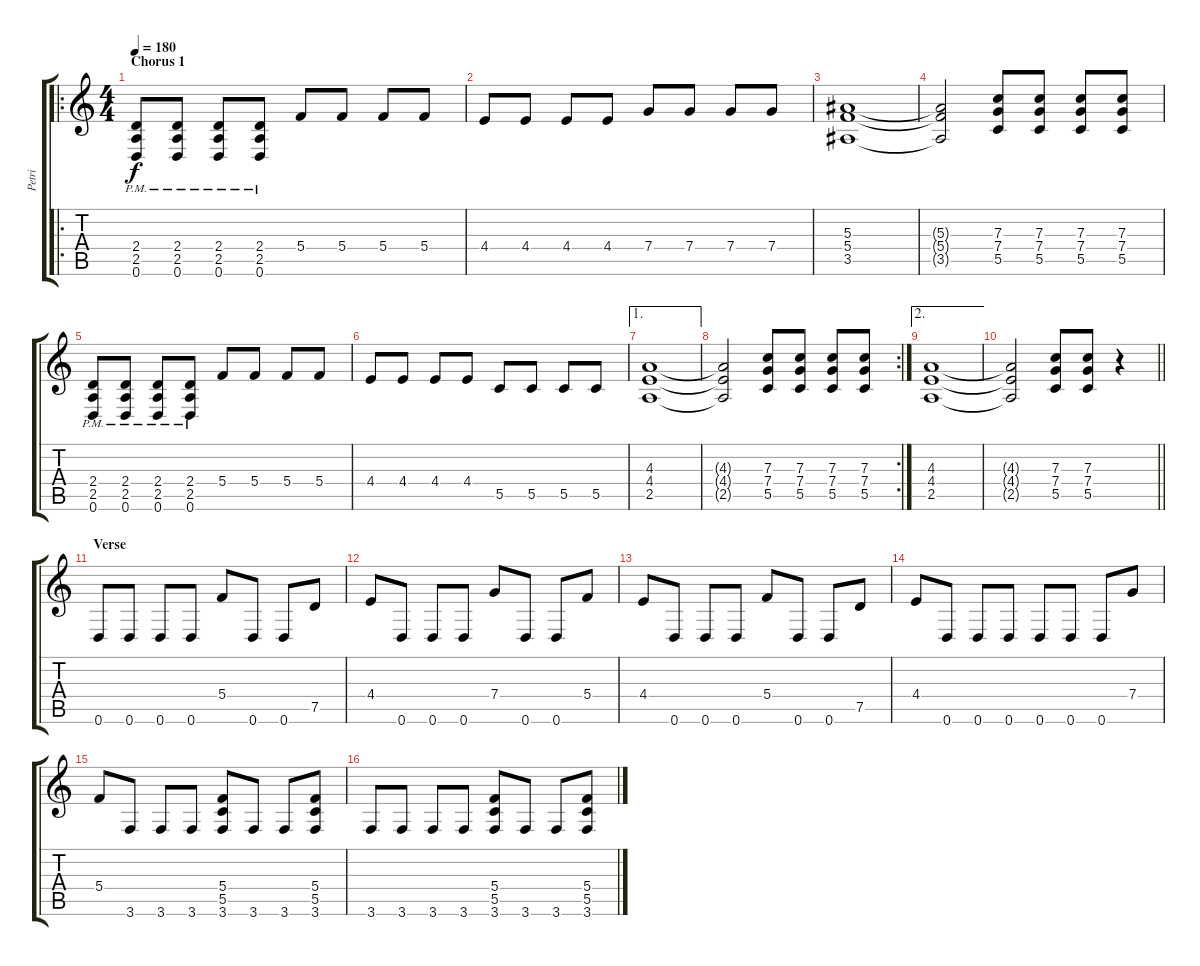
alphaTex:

\track ("Petri" "Petri") {instrument distortionguitar}
\staff {score tabs}
\tuning (D4 A3 F3 C3 G2 D2) {hide}
\ro
\ts (4 4)
\section ("" "Chorus 1")
\tempo 180
\clef g2
\ks c
(2.4{pm} 2.5{pm} 0.6{pm}).8{dy f} (2.4{pm} 2.5{pm} 0.6{pm}).8 (2.4{pm} 2.5{pm} 0.6{pm}).8 (2.4{pm} 2.5{pm} 0.6{pm}).8 5.4.8 5.4.8 5.4.8 5.4.8 |
4.4.8 4.4.8 4.4.8 4.4.8 7.4.8 7.4.8 7.4.8 7.4.8 |
(5.3 5.4 3.5).1 |
(5.3{t} 5.4{t} 3.5{t}).2 (7.3 7.4 5.5).8 (7.3 7.4 5.5).8 (7.3 7.4 5.5).8 (7.3 7.4 5.5).8 |
(2.4{pm} 2.5{pm} 0.6{pm}).8 (2.4{pm} 2.5{pm} 0.6{pm}).8 (2.4{pm} 2.5{pm} 0.6{pm}).8 (2.4{pm} 2.5{pm} 0.6{pm}).8 5.4.8 5.4.8 5.4.8 5.4.8 |
4.4.8 4.4.8 4.4.8 4.4.8 5.5.8 5.5.8 5.5.8 5.5.8 |
\ae 1
(4.3 4.4 2.5).1 |
\rc 2
(4.3{t} 4.4{t} 2.5{t}).2 (7.3 7.4 5.5).8 (7.3 7.4 5.5).8 (7.3 7.4 5.5).8 (7.3 7.4 5.5).8 |
\ae 2
(4.3 4.4 2.5).1 |
\barLineRight lightlight
(4.3{t} 4.4{t} 2.5{t}).2 (7.3 7.4 5.5).8 (7.3 7.4 5.5).8 r.4 |
\section ("" "Verse")
0.6.8 0.6.8 0.6.8 0.6.8 5.4.8 0.6.8 0.6.8 7.5.8 |
4.4.8 0.6.8 0.6.8 0.6.8 7.4.8 0.6.8 0.6.8 5.4.8 |
4.4.8 0.6.8 0.6.8 0.6.8 5.4.8 0.6.8 0.6.8 7.5.8 |
4.4.8 0.6.8 0.6.8 0.6.8 0.6.8 0.6.8 0.6.8 7.4.8 |
5.4.8 3.6.8 3.6.8 3.6.8 (5.4 5.5 3.6).8 3.6.8 3.6.8 (5.4 5.5 3.6).8 |
3.6.8 3.6.8 3.6.8 3.6.8 (5.4 5.5 3.6).8 3.6.8 3.6.8 (5.4 5.5 3.6).8
